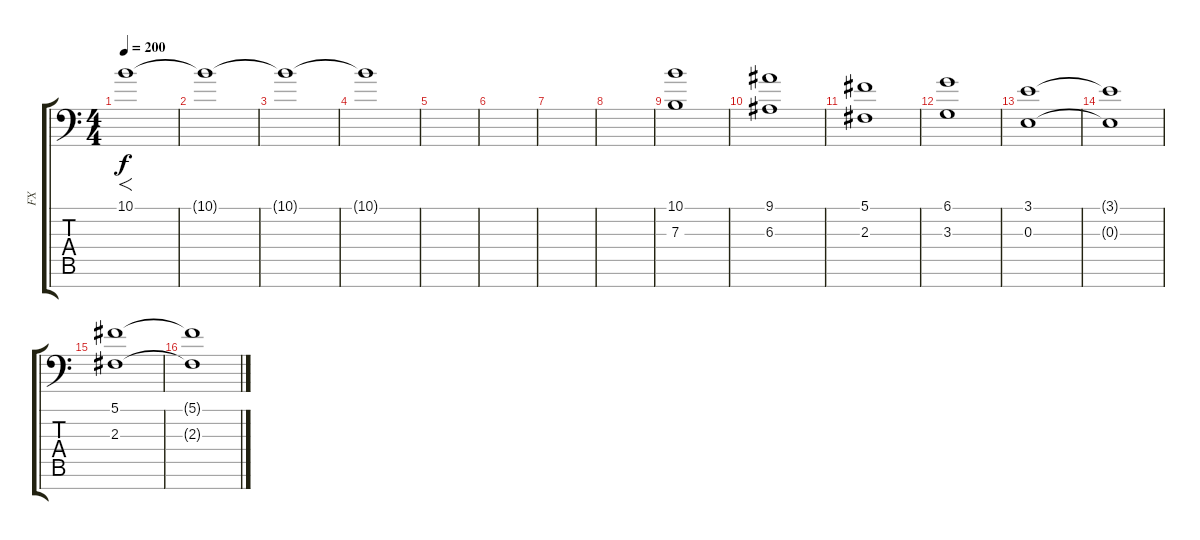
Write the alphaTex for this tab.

\track ("FX" "FX") {instrument synthstrings1}
\staff {score tabs}
\tuning (Db4 Ab3 E3 B2 Gb2 B1 Gb1) {hide}
\ts (4 4)
\tempo 200
\clef f4
\ks c
10.1.1{f dy f} |
10.1{t}.1 |
10.1{t}.1 |
10.1{t}.1 |
|
|
|
|
(10.1 7.3).1 |
(9.1 6.3).1 |
(5.1 2.3).1 |
(6.1 3.3).1 |
(3.1 0.3).1 |
(3.1{t} 0.3{t}).1 |
(5.1 2.3).1 |
(5.1{t} 2.3{t}).1
